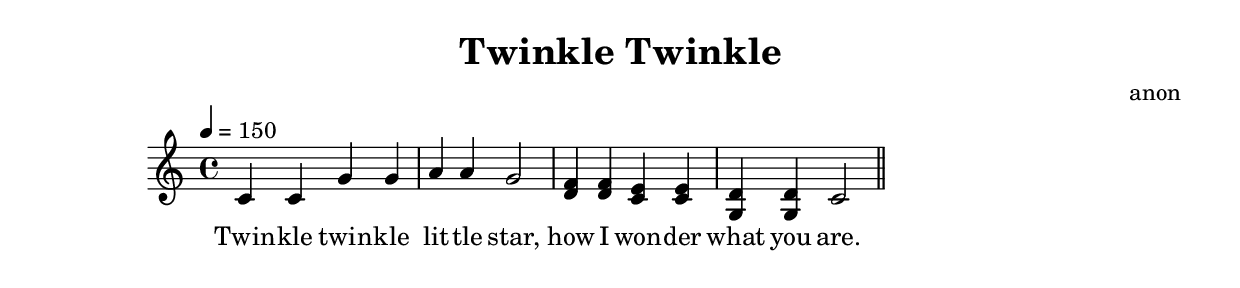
\version "2.18.2"

\header {
  title = "Twinkle Twinkle"
  composer = "anon"
}

firstLine = {
 c4 c g' g a a g2
}

\score { 
  \relative c' { 
	  \tempo 4 = 150
    \firstLine
    <f d>4 <f d> <c e> <c e> <g d'> <g d'> c2
    \bar "||"
  }
  \addlyrics {
    Twin -- kle twin -- kle lit -- tle star,
    how I won -- der what you are.
  }

	\layout { 
	}
	\midi {	}
}

